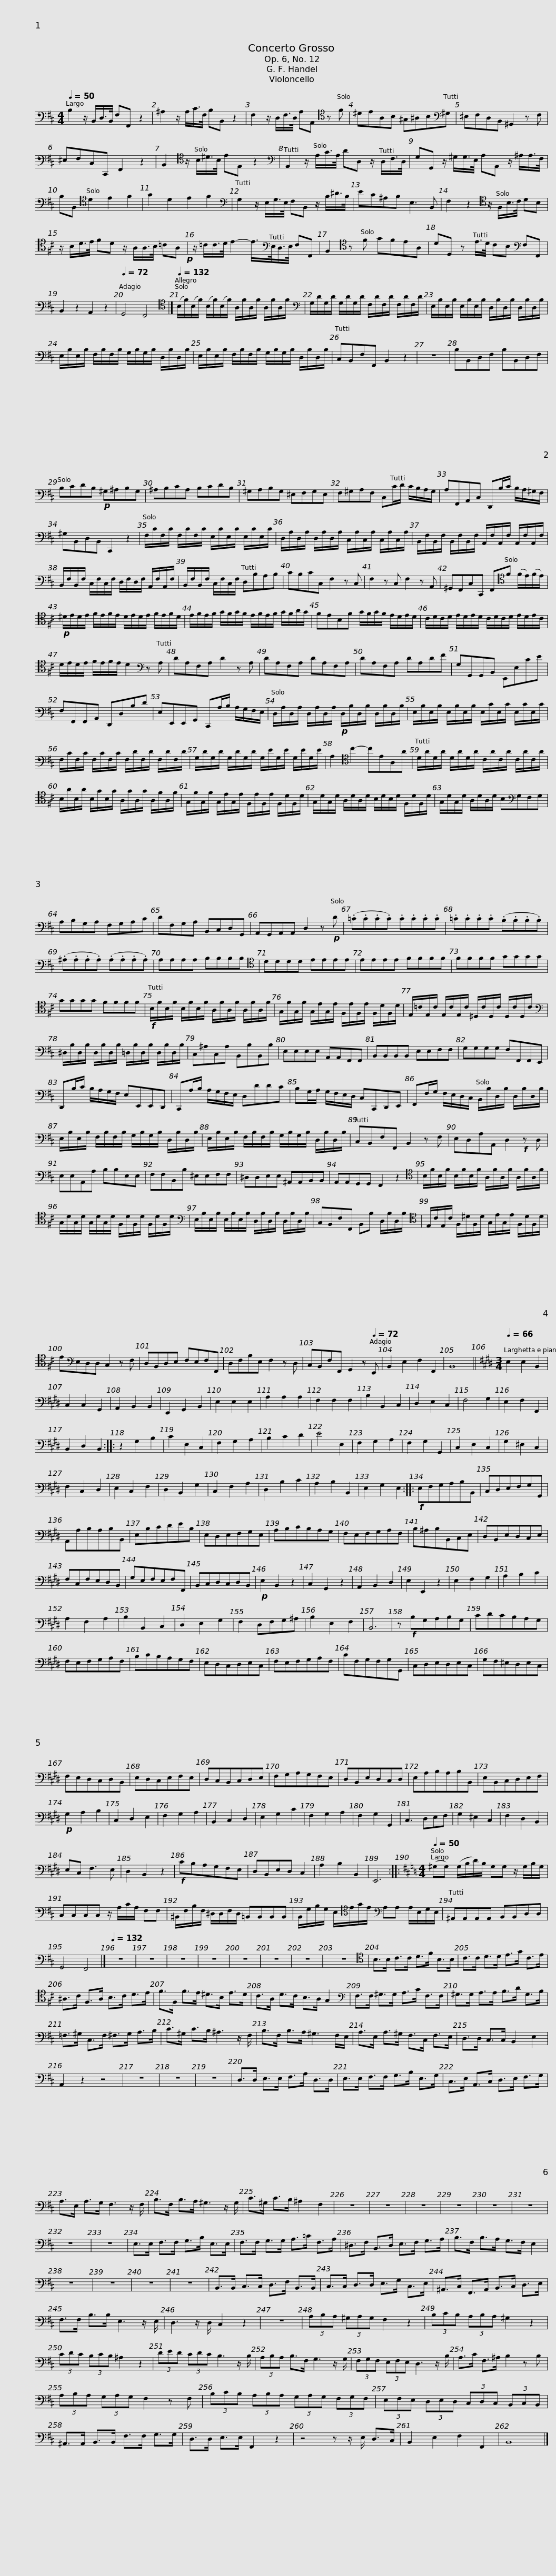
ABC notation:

X:1
L:1/8
Q:1/4=50
M:4/4
I:linebreak $
K:D
V:1 bass
V:1
 B,2 z/ B,,/D,/>B,,/ F,F,, z2 | ^A,2 z/ A,/C/>F,/ B,B,, z2 | F,2 z/ D,/F,/>D,/ A,A,,[K:tenor] z F | ^DEA,B, ^G,^A,B,[K:bass]^G, | ^E,F,D,B,, ^G,,2 z F, |$ %5
 ^E,F,C,C,, F,,2 z2 | B,,2[K:tenor] z/ B,/^D/>B,/ EE, z2 |[K:bass] A,,2 z/ A,/C/>A,/ DD, z/ D,/F,/>D,/ | G,G,, z/ ^G,/G,/>E,/ A,A,, z/ ^A,/A,/>F,/ | B,B,,[K:tenor] D2 E2 F2 |$ %10
 G2 D2 E2 F2 |[K:bass] G,2 z/ E,/G,/>E,/ F,B,, z/ B,/^D/>B,/ | EC^A,B, E,3 B,, | F,2 z2[K:tenor] z/ F,/B,/>C/ DB, | z/ B,/D/>E/ FD z/ A,/A,/>B,/ =CA,!p! |$ %15
 z/ =C/C/>D/ E2- E/>[K:bass]E,/D,/>E,/ F,F,, |$ B,,2[K:tenor] z F GFEA, | DD, z E/>D/ CB,[K:bass] F,F,, | B,,2 z2 A,,2 z2 |[Q:1/4=72] G,,4 F,,4 |]$ %20
[K:tenor][Q:1/4=132] (B,/F/)(B,/F/) (B,/F/)(B,/F/) A,/F/A,/F/ A,/F/A,/F/ |[K:bass] G,/D/G,/D/ G,/D/G,/D/ F,/D/F,/D/ F,/D/F,/D/ | E,/B,/E,/B,/ E,/B,/E,/B,/ D,/B,/D,/B,/ D,/B,/D,/B,/ |$ E,/B,/E,/B,/ F,/B,/F,/B,/ G,/B,/G,/B,/ D,/B,/D,/B,/ | E,/B,/E,/B,/ F,/B,/F,/B,/ G,/B,/G,/B,/ D,/B,/D,/B,/ | %25
 C,B,,F,F,, B,,2 z2 | z8 | B,B,,D,F, B,B,,D,F, |$ B,CDB,!p! ^G,^A,B,G, | ^A,B,CA, B,CDB, | %30
 ^G,A,B,G, ^E,F,G,E, | F,^G,A,F, C,C/D/ C/B,/A,/G,/ |$ A,F,,A,,C, D,,B,/C/ B,/A,/^G,/F,/ | ^G,B,,D,B,, C,,2 z2 | F,/C/F,/C/ F,/C/F,/C/ E,/C/E,/C/ E,/C/E,/C/ | %35
 D,/A,/D,/A,/ D,/A,/D,/A,/ C,/A,/C,/A,/ C,/A,/C,/A,/ |$ B,,/F,/B,,/F,/ B,,/F,/B,,/F,/ A,,/F,/A,,/F,/ A,,/F,/A,,/F,/ | B,,/F,/B,,/F,/ C,/F,/C,/F,/ D,/F,/D,/F,/ A,,/F,/A,,/F,/ | B,,/F,/B,,/F,/ C,/F,/C,/F,/ D,B,A,B, | CB,CC, F,2 z C, |$ %40
 F,2 z C, F,2 z A,, | ^G,,F,,C,C,, F,,[K:tenor]F (F/E/)(F/E/) |!p! ^D/E/D/E/ F/E/F/E/ D/E/D/E/ F/E/F/D/ |$ E/F/E/F/ G/F/G/F/ E/F/E/F/ G/F/A/G/ | FEB,F G/F/G/F/ E/D/E/D/ | %45
 C/D/C/D/ E/D/E/D/ C/D/C/D/ E/D/E/C/ |$ D/E/D/E/ F/E/F/E/ D2[K:bass] z A, | DA,F,A, D2 z A, | DA,F,A, DA,F,A, | DA,F,A, DA,DF | %50
 G,G,,G,,B,, E,,E,CE |$ F,F,,F,,A,, D,,D,B,D | E,E,,E,,G,, C,,A,/B,/ A,/G,/F,/E,/ | D,/A,/D,/A,/ D,/A,/D,/A,/!p! D,/B,/D,/B,/ D,/B,/D,/B,/ | E,/B,/E,/B,/ E,/B,/E,/B,/ E,/C/E,/C/ E,/C/E,/C/ |$ %55
 F,/C/F,/C/ F,/C/F,/C/ F,/D/F,/D/ F,/D/F,/D/ | G,/D/G,/D/ G,/D/G,/D/ G,/E/G,/E/ G,/E/G,/E/ | A,2[K:tenor] c2- cEA,A |$ D/A/D/A/ D/A/D/A/ C/A/C/A/ C/A/C/A/ | B,/A/B,/A/ B,/G/B,/G/ A,/G/A,/G/ A,/F/A,/F/ | %60
 G,/F/G,/F/ G,/E/G,/E/ F,/E/F,/E/ F,/D/F,/D/ |$ G,/D/G,/D/ A,/D/A,/D/ B,/D/B,/D/ F,/D/F,/D/ | G,/D/G,/D/ A,/D/A,/D/ B,[K:bass]G,F,G, | A,B,G,A, F,G,A,C | DF,G,A, B,,C,D,G,, |$ %65
 A,,G,,A,,A,, D,2 z!p! D |$ (.=C.C.C.C) .C.C.C.C | .=C.C.C.C (.B,.B,.B,.B,) | (.^A,.A,.A,.A,) (.A,.A,.A,.A,) | A,A,A,A, B,B,B,B, |$ %70
[K:tenor] DDDD EEEE | EEEE FFFF | FFFF GGGG | GGGG FFFF |$!f! B,/F/B,/F/ B,/F/B,/F/ A,/F/A,/F/ A,/F/A,/F/ | %75
 G,/F/G,/F/ G,/E/G,/E/ F,/E/F,/E/ F,/D/F,/D/ | E,/=C/E,/C/ E,/C/E,/C/ ^D,/C/D,/C/ D,/C/D,/C/ |$[K:bass] ^D,/B,/D,/B,/ D,/B,/D,/B,/ =D,/B,/D,/B,/ D,/B,/D,/B,/ | C,^A,C,A, B,,B,B,,B, | E,E,E,E, A,,A,,F,,F,, | %80
 B,,B,,B,,B,, E,E,F,F, | G,G,G,G, F,F,,F,,E,, |$ D,,B,/C/ B,/A,/G,/F,/ E,E,,E,,D,, |$ C,,A,/B,/ A,/G,/F,/E,/ D,DDC | B,G,/A,/ G,/F,/E,/D,/ C,C,,D,,E,, | %85
 F,,F,/G,/ F,/E,/D,/C,/ B,,/B,/D,/B,/ D,/B,/D,/B,/ |$ E,/B,/E,/B,/ F,/B,/F,/B,/ G,/B,/G,/B,/ D,/B,/D,/B,/ | E,/B,/E,/B,/ F,/B,/F,/B,/ G,/B,/G,/B,/ D,/B,/D,/B,/ | C,B,,F,F,, B,,2 z F, | E,D,A,A,, D,2!f! z D, |$ %90
 E,E,A,,A, B,B,E,E, | F,F,B,,B, ^E,E,F,F, | ^D,D,E,E, ^A,,A,,B,,B,, | A,,A,,G,,G,, F,,2 z2 |[K:tenor] B,/F/B,/F/ B,/F/B,/F/ A,/F/A,/F/ A,/F/A,/F/ |$ %95
 G,/D/G,/D/ G,/D/G,/D/ F,/D/F,/D/ F,/D/F,/D/ |[K:bass] E,/B,/E,/B,/ E,/B,/E,/B,/ D,/B,/D,/B,/ D,/B,/D,/B,/ | C,B,,F,F,, B,,B, D,/B,/D,/B,/ |$[K:tenor] E,/C/E,/C/ F,/^D/F,/D/ G,/E/G,/E/ F,/D/F,/D/ | E[K:bass]E,D,D, C,2 z F, | %100
 D,B,,D,E, F,E,F,F,, | D,F,B,E, F,2 z D, | C,B,,F,F,, G,,2 z[Q:1/4=72] E,, |$ B,,2 E,2 F,2 F,,2 | B,,8 ||$ %105
[K:E][M:3/4][Q:1/4=66] E,2 E,2 B,,2 | C,2 C,2 G,,2 | A,,2 B,,2 B,,2 | E,,2 G,,2 B,,2 | E,2 E,2 E,2 | %110
 A,2 A,2 A,2 | F,2 F,2 F,2 | B,2 B,,2 C,2 | D,2 E,2 C,2 | F,4 G,2 |$ %115
 E,2 F,2 F,,2 | B,,2 D,2 B,,2 :: z2 G,2 B,2 | C2 E,2 C,2 | F,2 G,2 A,2 | %120
 B,2 C2 D2 | E4 E,2 | F,2 G,2 A,2 | F,2 G,2 G,,2 | C,2 E,2 C,2 |$ %125
 G,2 ^E,2 C,2 | F,2 C,2 D,2 | E,2 C,2 F,2 | D,2 B,,2 G,2 | C,2 F,2 A,2 | %130
 D,2 B,2 C2 | A,2 B,2 B,,2 | E,2 G,2 E,2 ::$!f! E,F,G,A,B,B,, | C,D,E,F,G,G,, | %135
 A,,A,B,A,B,B,, | E,B,CDEB, | E,D,E,F,G,E, | A,B,CB,A,G, | F,E,F,G,A,F, |$ %140
 B,^A,B,B,,C,E, | D,B,,E,D,C,E, | F,C,F,E,D,B,, | G,E,F,E,F,F,, | B,,C,D,C,D,B,, | %145
!p! E,2 B,,2 z2 | C,2 G,,2 z2 | A,,2 B,,2 D,2 | E,2 E,,2 z2 | E,2 F,2 G,2 |$ %150
 A,2 B,2 C2 | A,2 F,2 A,2 | B,2 B,,2 C,2 | D,2 E,2 G,2 | F,2 D,F,G,^A, | %155
 B,2 E,2 F,2 | B,,6 |$ z!f! B,G,A,B,G, | CDCB,A,G, | F,E,F,G,A,F, | %160
 B,CB,A,G,F, | E,D,C,D,E,C, | F,E,F,G,A,F, | CF,G,F,G,G,, |$ C,D,E,D,E,C, | %165
 G,F,^E,D,E,C, | F,E,D,C,D,B,, | E,D,C,E,F,E, | D,C,B,,C,D,E, | F,G,A,G,F,E, | %170
 D,B,,E,D,C,D, | E,A,B,A,B,B,, |$ E,B,,C,D,E,F, |!p! G,2 A,2 B,2 | C,2 D,2 E,2 | %175
 F,2 G,2 A,2 | B,,2 C,2 D,2 | E,2 G,2 C2 | F,2 G,2 A,2 | F,2 G,2 G,,2 | %180
 C,3 D,E,F, | G,2 ^E,2 C,2 | F,2 D,2 B,,2 | E,C, F,3 E, |$ D,2 B,,2 z2 | %185
!f! CB,A,G,F,E, | D,B,,E,D, C,2 | A,2 B,2 B,,2 | E,,6 ::$[K:D][M:4/4][Q:1/4=50] (^G,G,) (G,/B,/D/)B,/ G,G, z/ G,/B,/G,/ | %190
 C,C,C,C, z/ A,/C/A,/ F,F, | ^B,,/F,/B,/F,/ ^D,/D,/F,/D,/ =B,,B,,B,,B,, |$ B,,/G,/B,/G,/ E,/[K:tenor]E/G/E/[K:bass] A,A, A,/E,/G,/E,/ | ^A,,A,,A,,A,, B,,B,,D,D, | G,,4 F,,4 |]$ %195
[Q:1/4=132] z8 | z8 | z8 | z8 | z8 | %200
 z8 | z8 | z8 |[K:tenor] B,>B, C>C D>F B,>B, | C>C D>D E>G C>E | %205
 ^A,>C F,>A, B,>C D>E |$ F>F, F>E ^D>B, E>D | C>A, D>C B,>A, G,2 |[K:bass] F,>F, ^G,>G, A,>C F,>F, | ^G,>G, A,>A, B,>D G,>B, |$ %210
 =F,>^G, C,>F, ^F,>G, A,>B, | C>^G, C>B, ^A,3 z/ F,/ | B,>F, B,>A, ^G,3 F,/E,/ | A,>E, A,>^G, F,>C, F,>E, | D,>D, C,>C, B,,2 E,2 |$ %215
 A,,2 z2 z4 | z8 | z8 | z8 | D,>D, E,>E, F,>A, D,>D, | %220
 E,>E, F,>F, G,>B, E,>G, |$ C,>E, A,,>C, D,>E, F,>G, | A,>E, A,>G, F,3 z/ F,/ | B,>F, B,>A, ^G,3 z/ G,/ | C>^G, C>B, ^A,2 F,2 | %225
 z8 | z8 | z8 | z8 | z8 | %230
 z8 | z8 | z8 | E,>E, F,>F, G,>B, E,>E, |$ F,>F, G,>G, A,>=C F,>A, | %235
 ^D,>F, B,,>D, E,>F, G,>A, | B,>F, B,>A, G,>F, E,2 |$ z8 | z8 | z8 | %240
 z8 |$ B,,>B,, C,>C, D,>F, B,,>B,, | C,>C, D,>D, E,>G, C,>E, | ^A,,>C, F,,>A,, B,,>C, D,>E, | F,>F, B,>B, E,3 z/ E,/ |$ %245
 D,3 z/ D,/ C,2 z2 | z8 | (3A,B,A, (3^G,A,G, F,2 z2 | (3B,CB, (3A,B,A, ^G,2 z2 | (3CDC (3B,CB, ^A,2 z2 |$ %250
 (3DED (3CDC B,3 z/ B,/ | (3A,B,A, B,>F, G,3 z/ G,/ | (3F,G,F, (3E,F,E, D,3 z/ B,/ | A,>C F,>^A, B,2 z B, |$ (3A,B,A, (3G,A,G, F,2 z F, | %255
 (3B,CB, (3A,B,A, (3G,A,G, (3F,G,F, | (3E,F,E, (3D,E,D, (3C,D,C, (3B,,C,B,, | ^A,,>A,, B,,>B,, F,>F, G,>G, | D,>D, E,>E, F,,2 z2 |$ z4 z z/ E,/ D,>C, | %260
 B,,2 E,2 F,2 F,,2 | B,,8 |] %262
